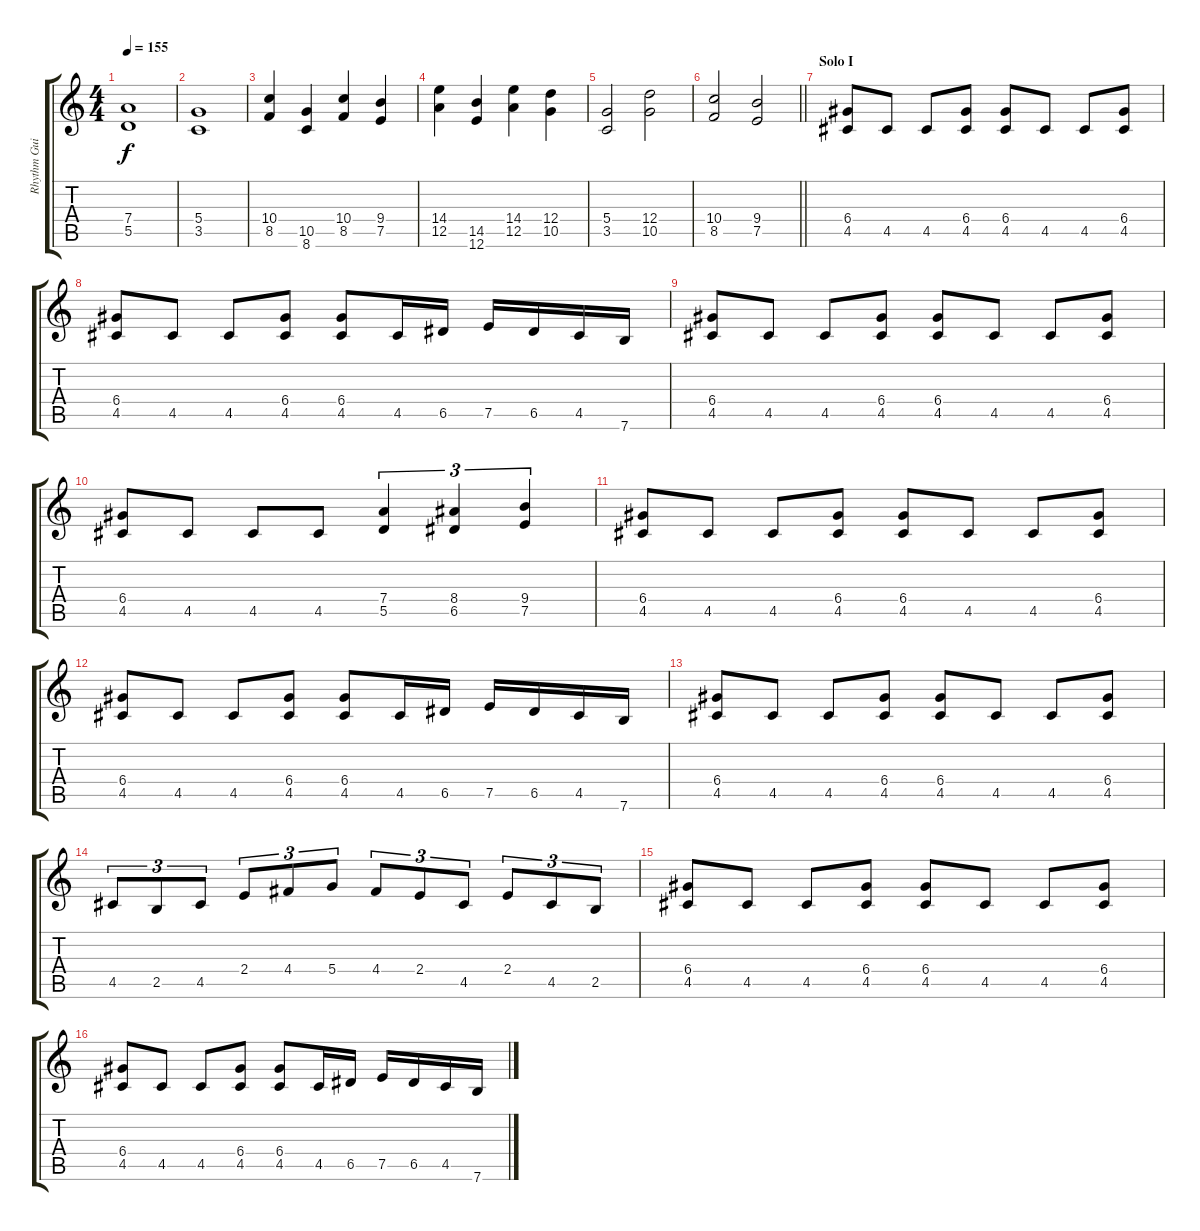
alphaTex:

\track ("Rhythm Guitar" "Rhythm Gui") {instrument distortionguitar}
\staff {score tabs}
\tuning (E4 B3 G3 D3 A2 E2) {hide}
\ts (4 4)
\tempo 155
\clef g2
\ks c
(7.4 5.5).1{dy f} |
(5.4 3.5).1 |
(10.4 8.5).4 (10.5 8.6).4 (10.4 8.5).4 (9.4 7.5).4 |
(14.4 12.5).4 (14.5 12.6).4 (14.4 12.5).4 (12.4 10.5).4 |
(5.4 3.5).2 (12.4 10.5).2 |
\barLineRight lightlight
(10.4 8.5).2 (9.4 7.5).2 |
\section ("" "Solo I")
(6.4 4.5).8 4.5.8 4.5.8 (6.4 4.5).8 (6.4 4.5).8 4.5.8 4.5.8 (6.4 4.5).8 |
(6.4 4.5).8 4.5.8 4.5.8 (6.4 4.5).8 (6.4 4.5).8 4.5.16 6.5.16 7.5.16 6.5.16 4.5.16 7.6.16 |
(6.4 4.5).8 4.5.8 4.5.8 (6.4 4.5).8 (6.4 4.5).8 4.5.8 4.5.8 (6.4 4.5).8 |
(6.4 4.5).8 4.5.8 4.5.8 4.5.8 (7.4 5.5).4{tu (3 2)} (8.4 6.5).4{tu (3 2)} (9.4 7.5).4{tu (3 2)} |
(6.4 4.5).8 4.5.8 4.5.8 (6.4 4.5).8 (6.4 4.5).8 4.5.8 4.5.8 (6.4 4.5).8 |
(6.4 4.5).8 4.5.8 4.5.8 (6.4 4.5).8 (6.4 4.5).8 4.5.16 6.5.16 7.5.16 6.5.16 4.5.16 7.6.16 |
(6.4 4.5).8 4.5.8 4.5.8 (6.4 4.5).8 (6.4 4.5).8 4.5.8 4.5.8 (6.4 4.5).8 |
4.5.8{tu (3 2)} 2.5.8{tu (3 2)} 4.5.8{tu (3 2)} 2.4.8{tu (3 2)} 4.4.8{tu (3 2)} 5.4.8{tu (3 2)} 4.4.8{tu (3 2)} 2.4.8{tu (3 2)} 4.5.8{tu (3 2)} 2.4.8{tu (3 2)} 4.5.8{tu (3 2)} 2.5.8{tu (3 2)} |
(6.4 4.5).8 4.5.8 4.5.8 (6.4 4.5).8 (6.4 4.5).8 4.5.8 4.5.8 (6.4 4.5).8 |
(6.4 4.5).8 4.5.8 4.5.8 (6.4 4.5).8 (6.4 4.5).8 4.5.16 6.5.16 7.5.16 6.5.16 4.5.16 7.6.16
